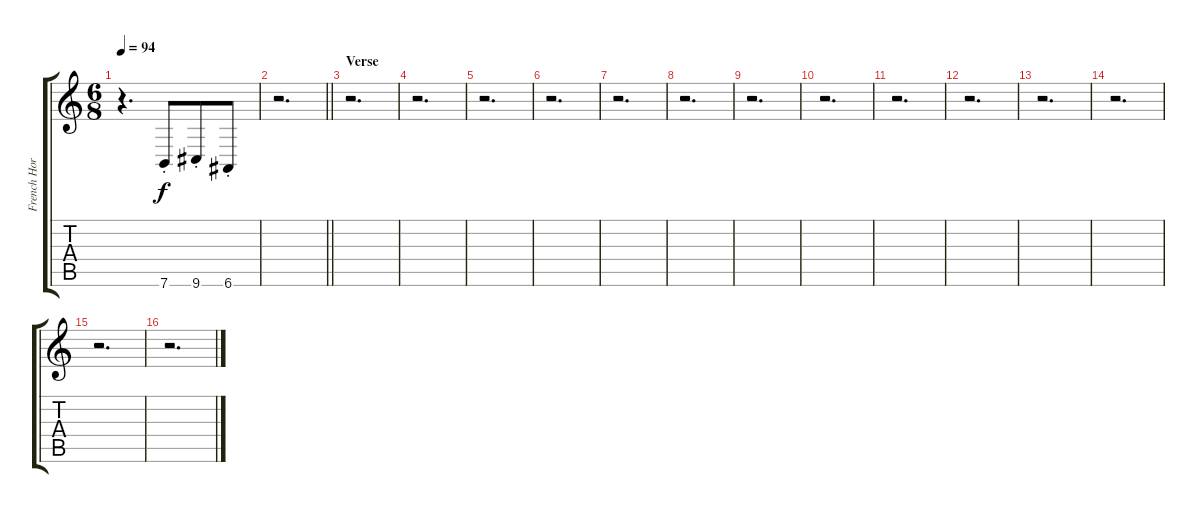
\track ("French Horn" "French Hor") {instrument frenchhorn}
\staff {score tabs}
\tuning (E4 B3 G3 D3 A2 E2) {hide}
\ts (6 8)
\tempo 94
\clef g2
\ks c
r.4{d dy f} 7.6{st}.8 9.6{st}.8 6.6{st}.8 |
\barLineRight lightlight
r.2{d} |
\section ("" "Verse")
r.2{d} |
r.2{d} |
r.2{d} |
r.2{d} |
r.2{d} |
r.2{d} |
r.2{d} |
r.2{d} |
r.2{d} |
r.2{d} |
r.2{d} |
r.2{d} |
r.2{d} |
r.2{d}
